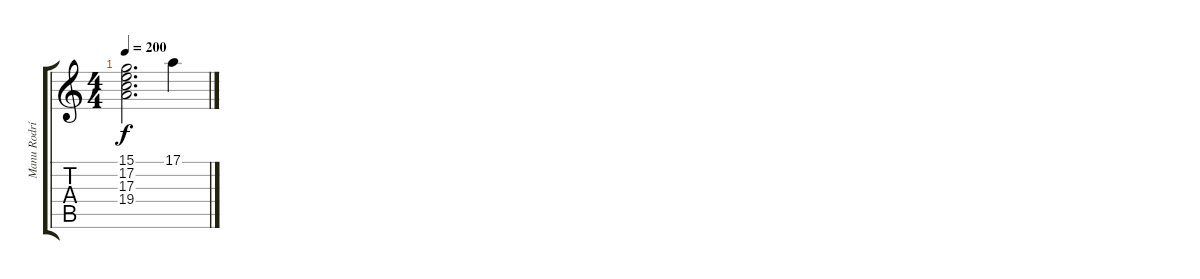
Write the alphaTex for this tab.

\track ("Manu Rodríguez" "Manu Rodrí") {instrument stringensemble1}
\staff {score tabs}
\tuning (E4 B3 G3 D3 A2 E2) {hide}
\ts (4 4)
\tempo 200
\clef g2
\ks c
(15.1 17.2 17.3 19.4).2{d dy f} 17.1.4
